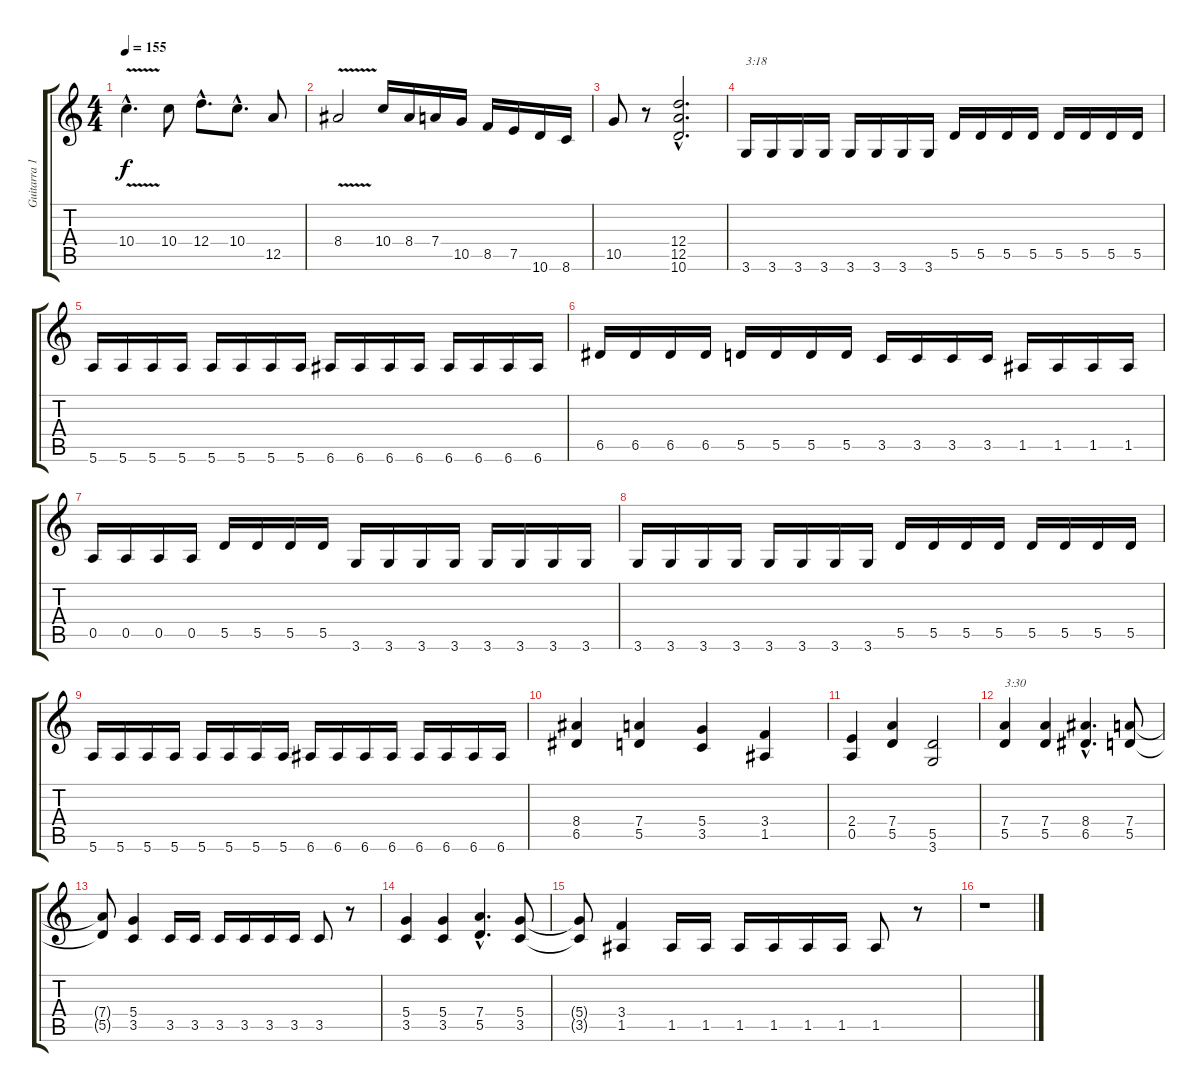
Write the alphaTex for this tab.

\track ("Guitarra 1" "Guitarra 1") {instrument distortionguitar}
\staff {score tabs}
\tuning (E4 B3 G3 D3 A2 E2) {hide}
\ts (4 4)
\tempo 155
\clef g2
\ks c
10.4{v hac}.4{d dy f} 10.4.8 12.4{hac}.8{d} 10.4{hac}.8{d} 12.5.8 |
8.4{v}.2 10.4.16 8.4.16 7.4.16 10.5.16 8.5.16 7.5.16 10.6.16 8.6.16 |
10.5.8 r.8 (12.4{hac} 12.5{hac} 10.6{hac}).2{d} |
3.6.16{txt "3:18" volume 13} 3.6.16 3.6.16 3.6.16 3.6.16 3.6.16 3.6.16 3.6.16 5.5.16 5.5.16 5.5.16 5.5.16 5.5.16 5.5.16 5.5.16 5.5.16 |
5.6.16 5.6.16 5.6.16 5.6.16 5.6.16 5.6.16 5.6.16 5.6.16 6.6.16 6.6.16 6.6.16 6.6.16 6.6.16 6.6.16 6.6.16 6.6.16 |
6.5.16 6.5.16 6.5.16 6.5.16 5.5.16 5.5.16 5.5.16 5.5.16 3.5.16 3.5.16 3.5.16 3.5.16 1.5.16 1.5.16 1.5.16 1.5.16 |
0.5.16 0.5.16 0.5.16 0.5.16 5.5.16 5.5.16 5.5.16 5.5.16 3.6.16 3.6.16 3.6.16 3.6.16 3.6.16 3.6.16 3.6.16 3.6.16 |
3.6.16 3.6.16 3.6.16 3.6.16 3.6.16 3.6.16 3.6.16 3.6.16 5.5.16 5.5.16 5.5.16 5.5.16 5.5.16 5.5.16 5.5.16 5.5.16 |
5.6.16 5.6.16 5.6.16 5.6.16 5.6.16 5.6.16 5.6.16 5.6.16 6.6.16 6.6.16 6.6.16 6.6.16 6.6.16 6.6.16 6.6.16 6.6.16 |
(8.4 6.5).4 (7.4 5.5).4 (5.4 3.5).4 (3.4 1.5).4 |
(2.4 0.5).4 (7.4 5.5).4 (5.5 3.6).2 |
(7.4 5.5).4{txt "3:30"} (7.4 5.5).4 (8.4{hac} 6.5{hac}).4{d} (7.4 5.5).8 |
(7.4{t} 5.5{t}).8 (5.4 3.5).4 3.5.16 3.5.16 3.5.16 3.5.16 3.5.16 3.5.16 3.5.8 r.8 |
(5.4 3.5).4 (5.4 3.5).4 (7.4{hac} 5.5{hac}).4{d} (5.4 3.5).8 |
(5.4{t} 3.5{t}).8 (3.4 1.5).4 1.5.16 1.5.16 1.5.16 1.5.16 1.5.16 1.5.16 1.5.8 r.8 |
r.1
